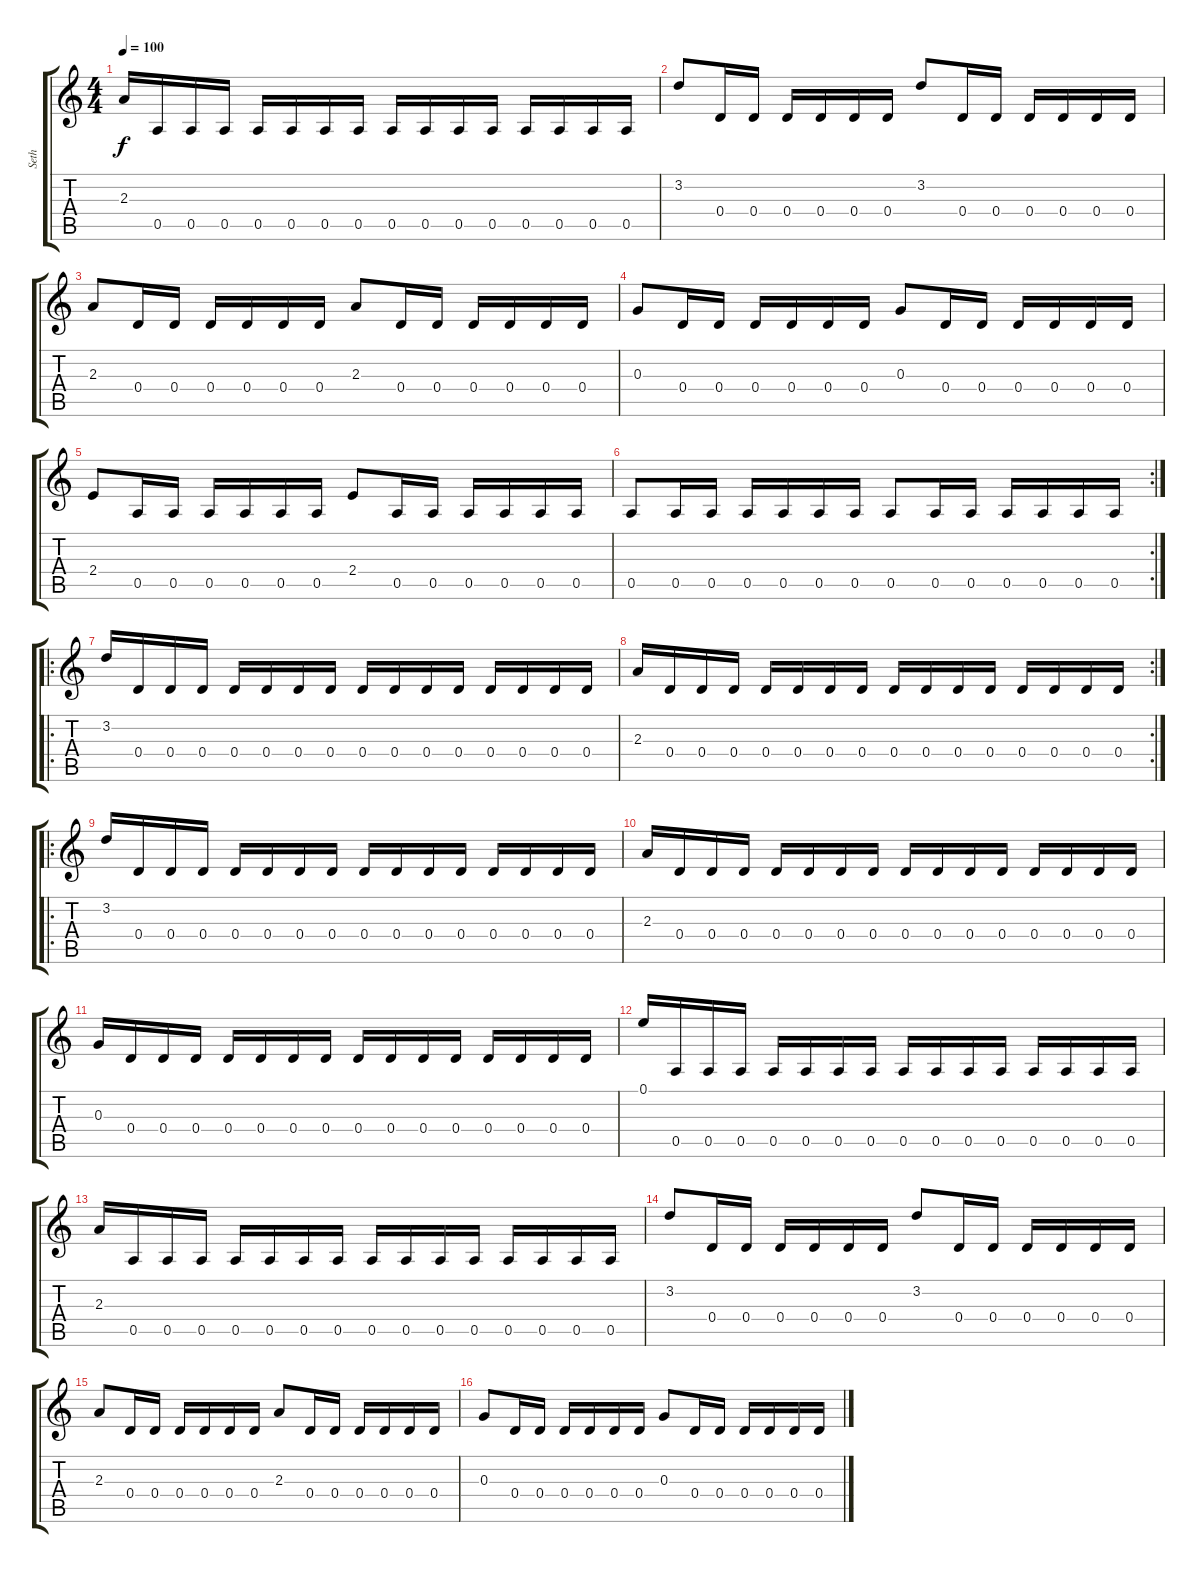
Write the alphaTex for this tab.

\track ("Seth" "Seth") {instrument distortionguitar}
\staff {score tabs}
\tuning (E4 B3 G3 D3 A2 E2) {hide}
\ts (4 4)
\tempo 100
\clef g2
\ks c
2.3.16{dy f} 0.5.16 0.5.16 0.5.16 0.5.16 0.5.16 0.5.16 0.5.16 0.5.16 0.5.16 0.5.16 0.5.16 0.5.16 0.5.16 0.5.16 0.5.16 |
3.2.8 0.4.16 0.4.16 0.4.16 0.4.16 0.4.16 0.4.16 3.2.8 0.4.16 0.4.16 0.4.16 0.4.16 0.4.16 0.4.16 |
2.3.8 0.4.16 0.4.16 0.4.16 0.4.16 0.4.16 0.4.16 2.3.8 0.4.16 0.4.16 0.4.16 0.4.16 0.4.16 0.4.16 |
0.3.8 0.4.16 0.4.16 0.4.16 0.4.16 0.4.16 0.4.16 0.3.8 0.4.16 0.4.16 0.4.16 0.4.16 0.4.16 0.4.16 |
2.4.8 0.5.16 0.5.16 0.5.16 0.5.16 0.5.16 0.5.16 2.4.8 0.5.16 0.5.16 0.5.16 0.5.16 0.5.16 0.5.16 |
\rc 2
0.5.8 0.5.16 0.5.16 0.5.16 0.5.16 0.5.16 0.5.16 0.5.8 0.5.16 0.5.16 0.5.16 0.5.16 0.5.16 0.5.16 |
\ro
3.2.16 0.4.16 0.4.16 0.4.16 0.4.16 0.4.16 0.4.16 0.4.16 0.4.16 0.4.16 0.4.16 0.4.16 0.4.16 0.4.16 0.4.16 0.4.16 |
\rc 2
2.3.16 0.4.16 0.4.16 0.4.16 0.4.16 0.4.16 0.4.16 0.4.16 0.4.16 0.4.16 0.4.16 0.4.16 0.4.16 0.4.16 0.4.16 0.4.16 |
\ro
3.2.16 0.4.16 0.4.16 0.4.16 0.4.16 0.4.16 0.4.16 0.4.16 0.4.16 0.4.16 0.4.16 0.4.16 0.4.16 0.4.16 0.4.16 0.4.16 |
2.3.16 0.4.16 0.4.16 0.4.16 0.4.16 0.4.16 0.4.16 0.4.16 0.4.16 0.4.16 0.4.16 0.4.16 0.4.16 0.4.16 0.4.16 0.4.16 |
0.3.16 0.4.16 0.4.16 0.4.16 0.4.16 0.4.16 0.4.16 0.4.16 0.4.16 0.4.16 0.4.16 0.4.16 0.4.16 0.4.16 0.4.16 0.4.16 |
0.1.16 0.5.16 0.5.16 0.5.16 0.5.16 0.5.16 0.5.16 0.5.16 0.5.16 0.5.16 0.5.16 0.5.16 0.5.16 0.5.16 0.5.16 0.5.16 |
2.3.16 0.5.16 0.5.16 0.5.16 0.5.16 0.5.16 0.5.16 0.5.16 0.5.16 0.5.16 0.5.16 0.5.16 0.5.16 0.5.16 0.5.16 0.5.16 |
3.2.8 0.4.16 0.4.16 0.4.16 0.4.16 0.4.16 0.4.16 3.2.8 0.4.16 0.4.16 0.4.16 0.4.16 0.4.16 0.4.16 |
2.3.8 0.4.16 0.4.16 0.4.16 0.4.16 0.4.16 0.4.16 2.3.8 0.4.16 0.4.16 0.4.16 0.4.16 0.4.16 0.4.16 |
0.3.8 0.4.16 0.4.16 0.4.16 0.4.16 0.4.16 0.4.16 0.3.8 0.4.16 0.4.16 0.4.16 0.4.16 0.4.16 0.4.16
